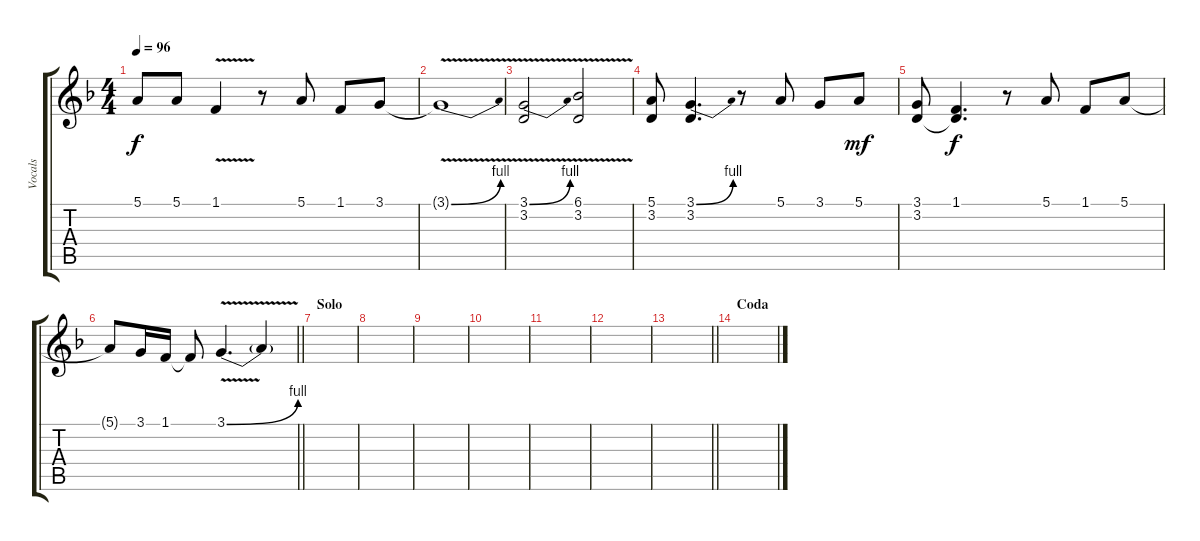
\track ("Vocals" "Vocals") {instrument altosax}
\staff {score tabs}
\tuning (E4 B3 G3 D3 A2 E2) {hide}
\ts (4 4)
\tempo 96
\clef g2
\ks dminor
5.1.8{dy f} 5.1.8 1.1{v}.4 r.8 5.1.8 1.1.8 3.1.8 |
3.1{be (bend 0 0 60 4) v t}.1 |
(3.1{be (bend 0 0 60 4) v} 3.2).2 (6.1{v} 3.2).2 |
(5.1 3.2).8 (3.1{be (bend 0 0 60 4)} 3.2).4{d} r.8 5.1.8 3.1.8 5.1.8{dy mf} |
(3.1 3.2).8 (1.1 3.2{t}).4{d dy f} r.8 5.1.8 1.1.8 5.1.8 |
\barLineRight lightlight
5.1{t}.8 3.1.16 1.1.16 1.1{t}.8 3.1{be (bend 0 0 60 4) v}.4{d} 3.1{t}.4 |
\section ("" "Solo")
|
|
|
|
|
|
\barLineRight lightlight
|
\section ("" "Coda")
